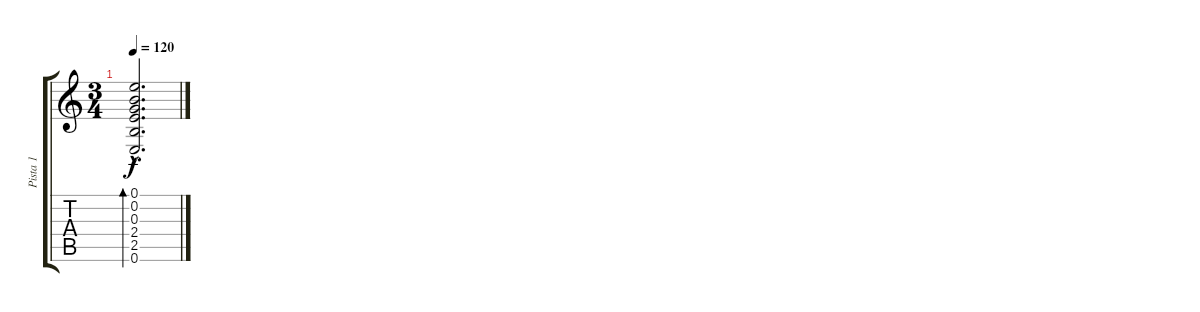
\track ("Pista 1" "Pista 1") {instrument acousticguitarnylon}
\staff {score tabs}
\tuning (E4 B3 G3 D3 A2 E2) {hide}
\ts (3 4)
\tempo 120
\clef g2
\ks c
(0.1{hac} 0.2{hac} 0.3{hac} 2.4{hac} 2.5{hac} 0.6{hac}).2{d bd 480 dy f}
